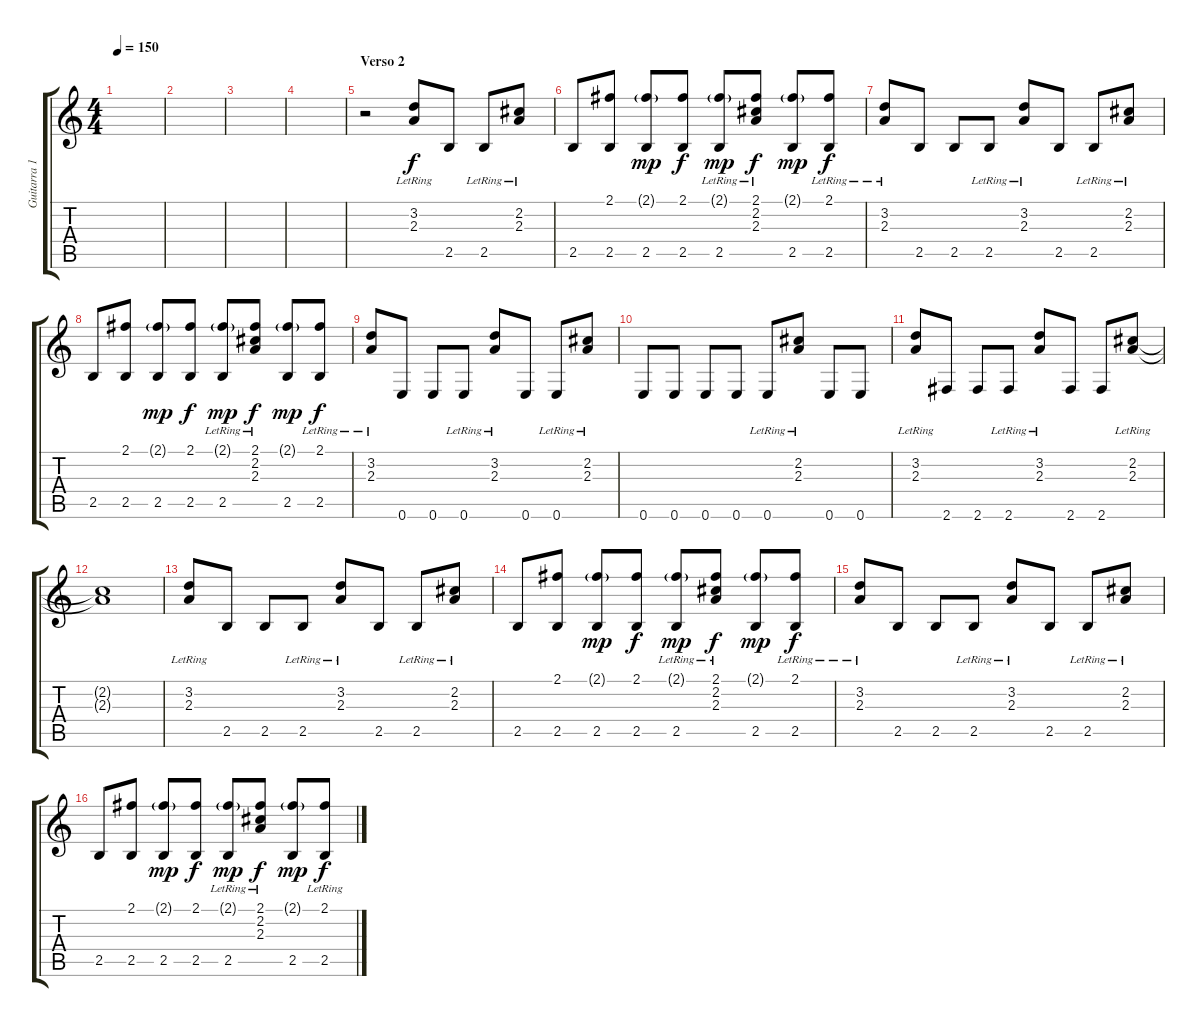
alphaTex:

\track ("Guitarra 1" "Guitarra 1") {instrument electricguitarjazz}
\staff {score tabs}
\tuning (E4 B3 G3 D3 A2 E2) {hide}
\ts (4 4)
\tempo 150
\clef g2
\ks c
|
|
|
|
\section ("" "Verso 2")
r.2 (3.2{lr} 2.3{lr}).8 2.5.8 2.5{lr}.8 (2.2{lr} 2.3{lr}).8 |
2.5.8 (2.1 2.5).8 (2.1{g} 2.5).8{dy mp} (2.1 2.5).8{dy f} (2.1{g} 2.5{lr}).8{dy mp} (2.1 2.2{lr} 2.3{lr}).8{dy f} (2.1{g} 2.5).8{dy mp} (2.1 2.5{lr}).8{dy f} |
(3.2{lr} 2.3{lr}).8 2.5.8 2.5.8 2.5{lr}.8 (3.2{lr} 2.3{lr}).8 2.5.8 2.5{lr}.8 (2.2{lr} 2.3{lr}).8 |
2.5.8 (2.1 2.5).8 (2.1{g} 2.5).8{dy mp} (2.1 2.5).8{dy f} (2.1{g} 2.5{lr}).8{dy mp} (2.1 2.2{lr} 2.3{lr}).8{dy f} (2.1{g} 2.5).8{dy mp} (2.1 2.5{lr}).8{dy f} |
(3.2{lr} 2.3{lr}).8 0.6.8 0.6.8 0.6{lr}.8 (3.2{lr} 2.3{lr}).8 0.6.8 0.6{lr}.8 (2.2{lr} 2.3{lr}).8 |
0.6.8 0.6.8 0.6.8 0.6.8 0.6{lr}.8 (2.2{lr} 2.3{lr}).8 0.6.8 0.6.8 |
(3.2{lr} 2.3{lr}).8 2.6.8 2.6.8 2.6{lr}.8 (3.2{lr} 2.3{lr}).8 2.6.8 2.6.8 (2.2{lr} 2.3{lr}).8 |
(2.2{t} 2.3{t}).1 |
(3.2{lr} 2.3{lr}).8 2.5.8 2.5.8 2.5{lr}.8 (3.2{lr} 2.3{lr}).8 2.5.8 2.5{lr}.8 (2.2{lr} 2.3{lr}).8 |
2.5.8 (2.1 2.5).8 (2.1{g} 2.5).8{dy mp} (2.1 2.5).8{dy f} (2.1{g} 2.5{lr}).8{dy mp} (2.1 2.2{lr} 2.3{lr}).8{dy f} (2.1{g} 2.5).8{dy mp} (2.1 2.5{lr}).8{dy f} |
(3.2{lr} 2.3{lr}).8 2.5.8 2.5.8 2.5{lr}.8 (3.2{lr} 2.3{lr}).8 2.5.8 2.5{lr}.8 (2.2{lr} 2.3{lr}).8 |
2.5.8 (2.1 2.5).8 (2.1{g} 2.5).8{dy mp} (2.1 2.5).8{dy f} (2.1{g} 2.5{lr}).8{dy mp} (2.1 2.2{lr} 2.3{lr}).8{dy f} (2.1{g} 2.5).8{dy mp} (2.1 2.5{lr}).8{dy f}
